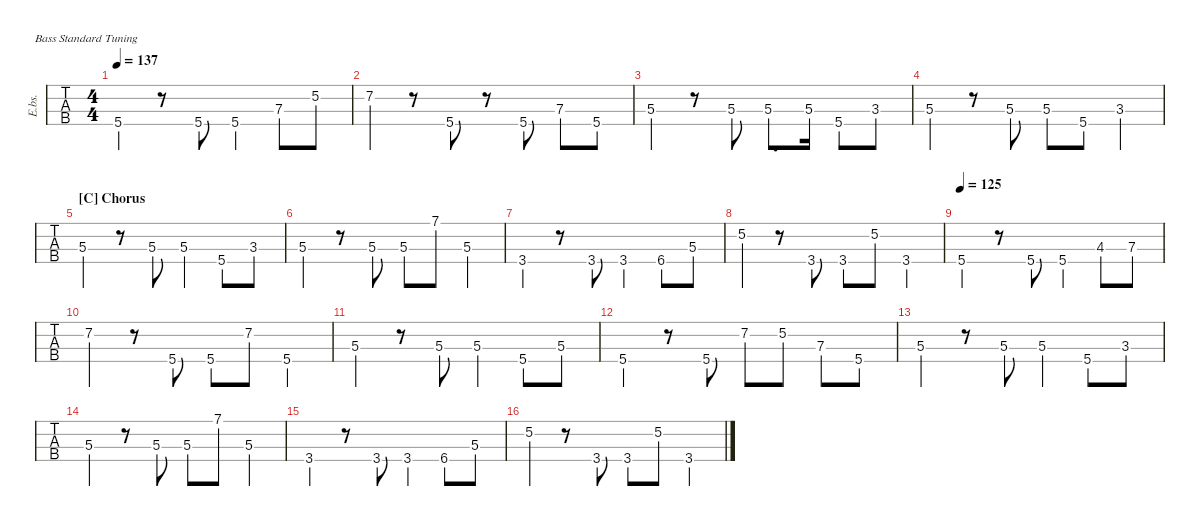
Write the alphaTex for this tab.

\defaultSystemsLayout 4
\hideDynamics
\bracketExtendMode nobrackets
\track ("Bass" "E.bs.") {defaultSystemsLayout 4 instrument acousticbass}
\staff {tabs}
\tuning (G2 D2 A1 E1)
\ts (4 4)
\tempo 137
\clef f4
\ks f
5.4{acc forcenatural}.4{dy mf} r.8 5.4{acc forcenatural}.8 5.4{acc forcenatural}.4 7.3{acc forcenatural}.8 5.2{acc forcenatural}.8 |
7.2{acc forcenatural}.4 r.8 5.4{acc forcenatural}.8 r.8 5.4{acc forcenatural}.8 7.3{acc forcenatural}.8 5.4{acc forcenatural}.8 |
5.3{acc forcenatural}.4 r.8 5.3{acc forcenatural}.8 5.3{acc forcenatural}.8{d} 5.3{acc forcenatural}.16 5.4{acc forcenatural}.8 3.3{acc forcenatural}.8 |
5.3{acc forcenatural}.4 r.8 5.3{acc forcenatural}.8 5.3{acc forcenatural}.8 5.4{acc forcenatural}.8 3.3{acc forcenatural}.4 |
\section ("C" "Chorus")
5.3{acc forcenatural}.4 r.8 5.3{acc forcenatural}.8 5.3{acc forcenatural}.4 5.4{acc forcenatural}.8 3.3{acc forcenatural}.8 |
5.3{acc forcenatural}.4 r.8 5.3{acc forcenatural}.8 5.3{acc forcenatural}.8 7.1{acc forcenatural}.8 5.3{acc forcenatural}.4 |
3.4{acc forcenatural}.4 r.8 3.4{acc forcenatural}.8 3.4{acc forcenatural}.4 6.4{acc b}.8 5.3{acc forcenatural}.8 |
5.2{acc forcenatural}.4 r.8 3.4{acc forcenatural}.8 3.4{acc forcenatural}.8 5.2{acc forcenatural}.8 3.4{acc forcenatural}.4 |
\tempo 125
5.4{acc forcenatural}.4 r.8 5.4{acc forcenatural}.8 5.4{acc forcenatural}.4 4.3{acc b}.8 7.3{acc forcenatural}.8 |
7.2{acc forcenatural}.4 r.8 5.4{acc forcenatural}.8 5.4{acc forcenatural}.8 7.2{acc forcenatural}.8 5.4{acc forcenatural}.4 |
5.3{acc forcenatural}.4 r.8 5.3{acc forcenatural}.8 5.3{acc forcenatural}.4 5.4{acc forcenatural}.8 5.3{acc forcenatural}.8 |
5.4{acc forcenatural}.4 r.8 5.4{acc forcenatural}.8 7.2{acc forcenatural}.8 5.2{acc forcenatural}.8 7.3{acc forcenatural}.8 5.4{acc forcenatural}.8 |
5.3{acc forcenatural}.4 r.8 5.3{acc forcenatural}.8 5.3{acc forcenatural}.4 5.4{acc forcenatural}.8 3.3{acc forcenatural}.8 |
5.3{acc forcenatural}.4 r.8 5.3{acc forcenatural}.8 5.3{acc forcenatural}.8 7.1{acc forcenatural}.8 5.3{acc forcenatural}.4 |
3.4{acc forcenatural}.4 r.8 3.4{acc forcenatural}.8 3.4{acc forcenatural}.4 6.4{acc b}.8 5.3{acc forcenatural}.8 |
5.2{acc forcenatural}.4 r.8 3.4{acc forcenatural}.8 3.4{acc forcenatural}.8 5.2{acc forcenatural}.8 3.4{acc forcenatural}.4
